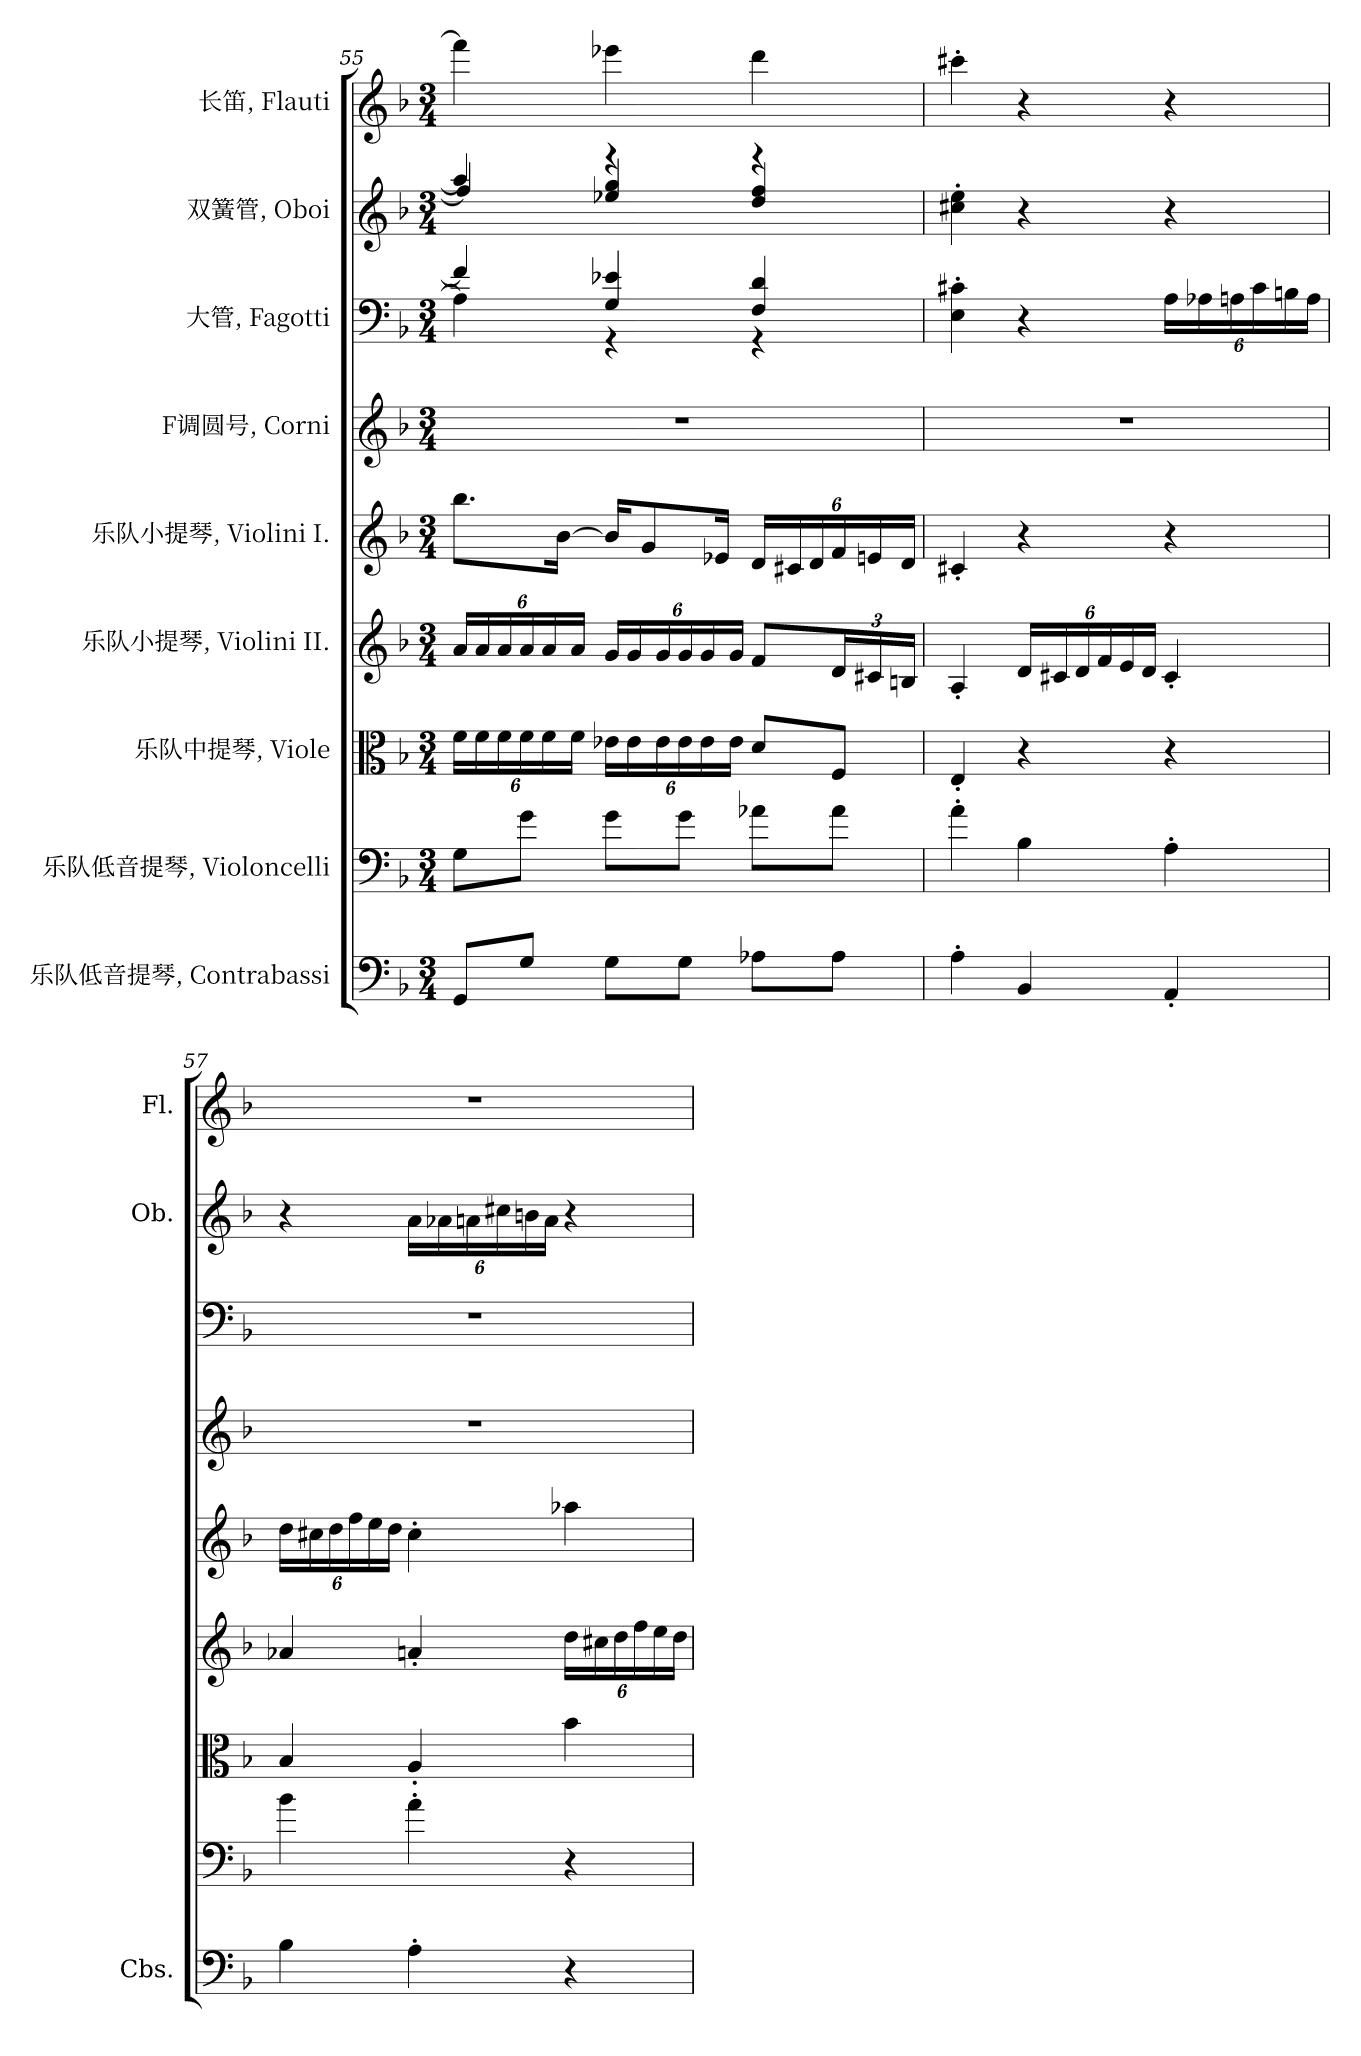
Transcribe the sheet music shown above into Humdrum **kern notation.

**kern	**kern	**kern	**kern	**kern	**kern	**kern	**kern	**kern
*part9	*part8	*part7	*part6	*part5	*part4	*part3	*part2	*part1
*staff9	*staff8	*staff7	*staff6	*staff5	*staff4	*staff3	*staff2	*staff1
*I"乐队低音提琴, Contrabassi	*I"乐队低音提琴, Violoncelli	*I"乐队中提琴, Viole	*I"乐队小提琴, Violini II.	*I"乐队小提琴, Violini I.	*I"F调圆号, Corni	*I"大管, Fagotti	*I"双簧管, Oboi	*I"长笛, Flauti
*I'Cbs.	*	*	*	*	*	*	*I'Ob.	*I'Fl.
!!LO:PB:g=z
*clefF4	*clefF4	*clefC3	*clefG2	*clefG2	*clefG2	*clefF4	*clefG2	*clefG2
*ITrd7c12	*ITrd7c12	*	*	*	*ITrd4c7	*	*	*
*k[b-]	*k[b-]	*k[b-]	*k[b-]	*k[b-]	*k[b-e-]	*k[b-]	*k[b-]	*k[b-]
*M3/4	*M3/4	*M3/4	*M3/4	*M3/4	*M3/4	*M3/4	*M3/4	*M3/4
*	*	*Xbrackettup	*Xbrackettup	*	*	*	*	*
=55	=55	=55	=55	=55	=55	=55	=55	=55
*	*	*	*	*	*	*^	*^	*
8GGG/L	8GG\L	24f\LL	24a/LL	8.bb-\L	2.r	4f/]	4A\]	4aa/]	4ff/]	4fff\]
.	.	24f\	24a/	.	.	.	.	.	.	.
.	.	24f\	24a/	.	.	.	.	.	.	.
8GG/J	8G\J	24f\	24a/	.	.	.	.	.	.	.
.	.	24f\	24a/	.	.	.	.	.	.	.
.	.	.	.	[16b-\Jk	.	.	.	.	.	.
.	.	24f\JJ	24a/JJ	.	.	.	.	.	.	.
8GG\L	8G\L	24e-X\LL	24g/LL	16b-/KL]	.	4G/ 4e-X/	4r	4r	4ee-X/ 4gg/	4eee-X\
.	.	24e-\	24g/	.	.	.	.	.	.	.
.	.	.	.	8g/	.	.	.	.	.	.
.	.	24e-\	24g/	.	.	.	.	.	.	.
8GG\J	8G\J	24e-\	24g/	.	.	.	.	.	.	.
.	.	24e-\	24g/	.	.	.	.	.	.	.
.	.	.	.	16e-X/Jk	.	.	.	.	.	.
.	.	24e-\JJ	24g/JJ	.	.	.	.	.	.	.
*	*	*	*	*Xbrackettup	*	*	*	*	*	*
8AA-X\L	8A-X\L	8d/L	8f/L	24d/LL	.	4F/ 4d/	4r	4r	4dd/ 4ff/	4ddd\
.	.	.	.	24c#X/	.	.	.	.	.	.
.	.	.	.	24d/	.	.	.	.	.	.
8AA-\J	8A-\J	8F/J	24d/L	24f/	.	.	.	.	.	.
.	.	.	24c#X/	24en/	.	.	.	.	.	.
.	.	.	24Bn/JJ	24d/JJ	.	.	.	.	.	.
*	*	*	*	*	*	*v	*v	*	*	*
*	*	*	*	*	*	*	*v	*v	*
=56	=56	=56	=56	=56	=56	=56	=56	=56
4AA'\	4A'\	4E'/	4A'/	4c#X'/	2.r	4E\' 4c#X\'	4cc#X\' 4ee\'	4ccc#X'\
4BBB-/	4BB-\	4r	24d/LL	4r	.	4r	4r	4r
.	.	.	24c#X/	.	.	.	.	.
.	.	.	24d/	.	.	.	.	.
.	.	.	24f/	.	.	.	.	.
.	.	.	24e/	.	.	.	.	.
.	.	.	24d/JJ	.	.	.	.	.
*	*	*	*	*	*	*Xbrackettup	*	*
4AAA'/	4AA'\	4r	4c#'/	4r	.	24A\LL	4r	4r
.	.	.	.	.	.	24A-X\	.	.
.	.	.	.	.	.	24An\	.	.
.	.	.	.	.	.	24c#\	.	.
.	.	.	.	.	.	24Bn\	.	.
.	.	.	.	.	.	24A\JJ	.	.
!!LO:PB:g=z
=57	=57	=57	=57	=57	=57	=57	=57	=57
4BB-\	4B-\	4B-/	4a-X/	24dd\LL	2.r	2.r	4r	2.r
.	.	.	.	24cc#X\	.	.	.	.
.	.	.	.	24dd\	.	.	.	.
.	.	.	.	24ff\	.	.	.	.
.	.	.	.	24ee\	.	.	.	.
.	.	.	.	24dd\JJ	.	.	.	.
*	*	*	*	*	*	*	*Xbrackettup	*
4AA'\	4A'\	4A'/	4an'/	4cc#'\	.	.	24a\LL	.
.	.	.	.	.	.	.	24a-X\	.
.	.	.	.	.	.	.	24an\	.
.	.	.	.	.	.	.	24cc#X\	.
.	.	.	.	.	.	.	24bn\	.
.	.	.	.	.	.	.	24a\JJ	.
4r	4r	4b-\	24dd\LL	4aa-X\	.	.	4r	.
.	.	.	24cc#X\	.	.	.	.	.
.	.	.	24dd\	.	.	.	.	.
.	.	.	24ff\	.	.	.	.	.
.	.	.	24ee\	.	.	.	.	.
.	.	.	24dd\JJ	.	.	.	.	.
=	=	=	=	=	=	=	=	=
*-	*-	*-	*-	*-	*-	*-	*-	*-
